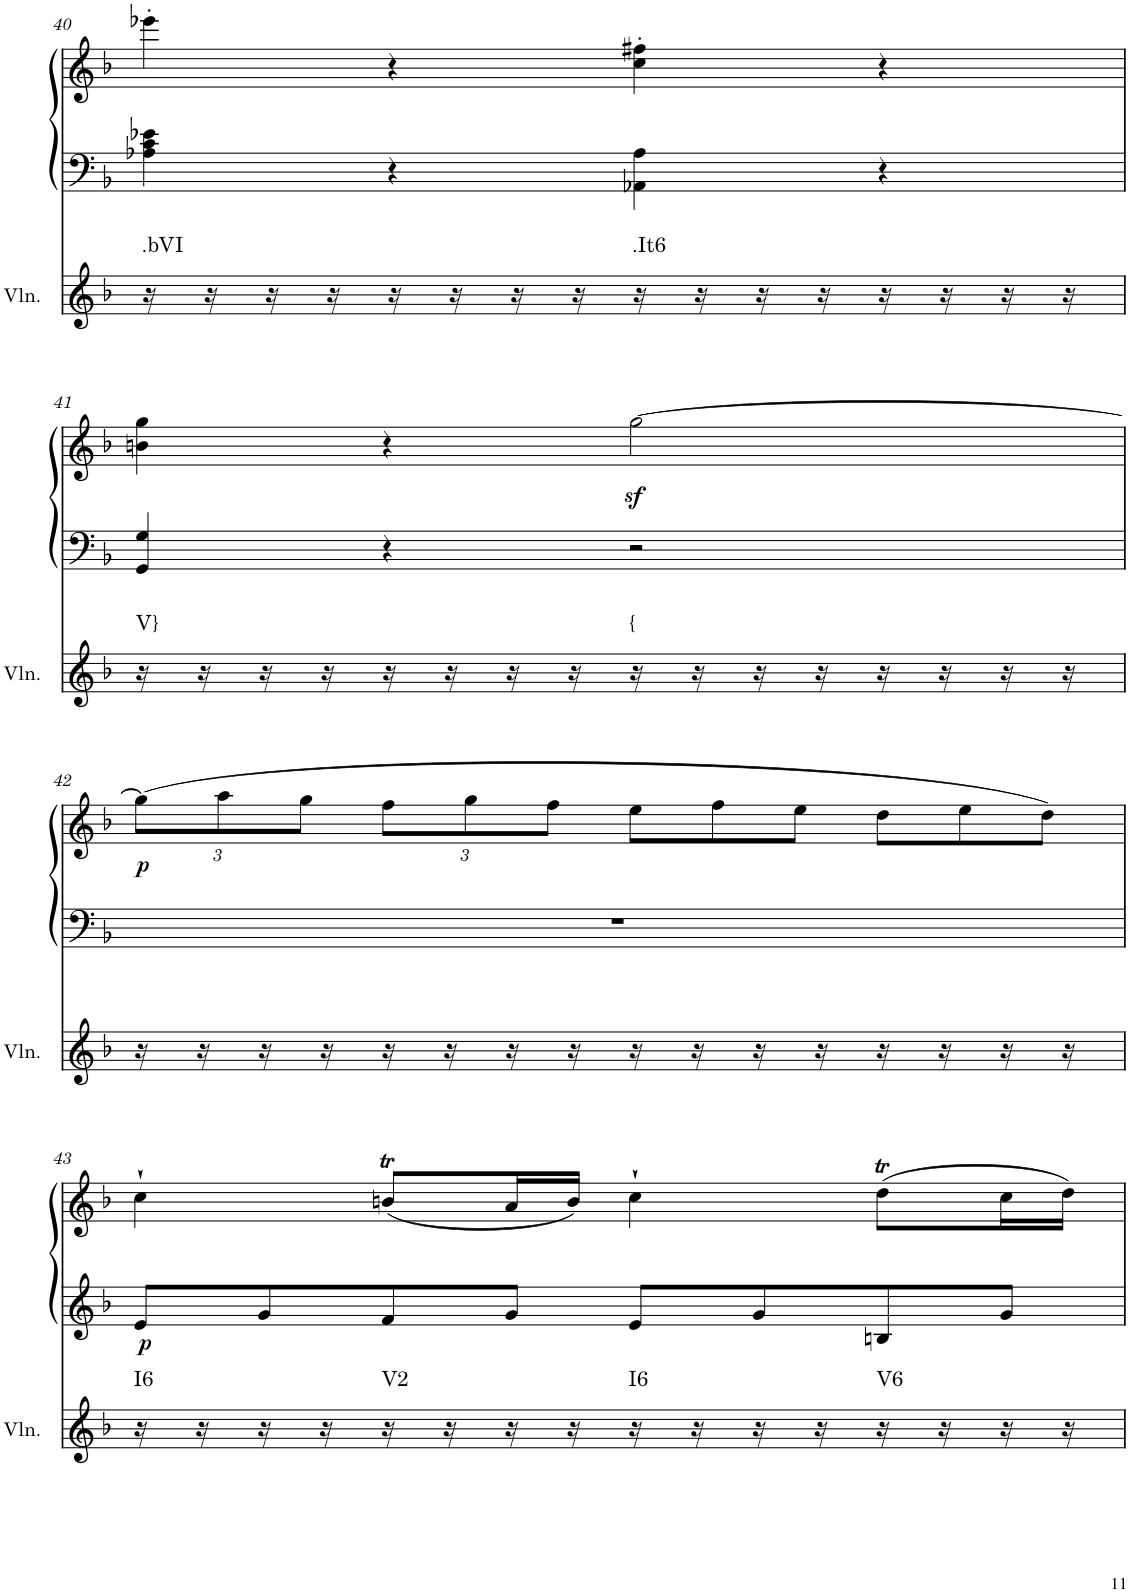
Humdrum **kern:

**kern	**harte	**kern	**kern	**dynam
*part2	*part2	*part1	*part1	*part1
*staff3	*	*staff2	*staff1	*staff1/2
*I"Violin	*	*I"unbenannt2	*	*
*I'Vln.	*	*	*	*
!!LO:PB:g=z
*clefG2	*	*clefG2	*clefG2	*
*k[b-]	*	*k[b-]	*k[b-]	*
*M2/2	*	*M2/2	*M2/2	*
=40	=40	=40	=40	=40
!	!LO:H:kt=.bVI	!	!	!
16r	N	4A-X\ 4c\ 4e-X\	4eee-X'\	.
16r	.	.	.	.
16r	.	.	.	.
16r	.	.	.	.
16r	.	4r	4r	.
16r	.	.	.	.
16r	.	.	.	.
16r	.	.	.	.
!	!LO:H:kt=.It6	!	!	!
16r	N	4AA-X\ 4A-\	4cc\' 4ff#X\'	.
16r	.	.	.	.
16r	.	.	.	.
16r	.	.	.	.
16r	.	4r	4r	.
16r	.	.	.	.
16r	.	.	.	.
16r	.	.	.	.
!!LO:LB:g=z
=41	=41	=41	=41	=41
!	!LO:H:kt=V}	!	!	!
16r	N	4GG/ 4G/	4bn\ 4gg\	.
16r	.	.	.	.
16r	.	.	.	.
16r	.	.	.	.
16r	.	4r	4r	.
16r	.	.	.	.
16r	.	.	.	.
16r	.	.	.	.
!	!LO:H:kt={	!	!	!
16r	N	2r	[2ggz<\	.
16r	.	.	.	.
16r	.	.	.	.
16r	.	.	.	.
16r	.	.	.	.
16r	.	.	.	.
16r	.	.	.	.
16r	.	.	.	.
!!LO:LB:g=z
=42	=42	=42	=42	=42
*	*	*	*Xbrackettup	*
!	!	!	!	!LO:DY:b
16r	.	1r	(12gg\L]	p
16r	.	.	.	.
.	.	.	12aa\	.
16r	.	.	.	.
.	.	.	12gg\J	.
16r	.	.	.	.
16r	.	.	12ff\L	.
16r	.	.	.	.
.	.	.	12gg\	.
16r	.	.	.	.
.	.	.	12ff\J	.
16r	.	.	.	.
*	*	*	*Xtuplet	*
16r	.	.	12ee\L	.
16r	.	.	.	.
.	.	.	12ff\	.
16r	.	.	.	.
.	.	.	12ee\J	.
16r	.	.	.	.
16r	.	.	12dd\L	.
16r	.	.	.	.
.	.	.	12ee\	.
16r	.	.	.	.
.	.	.	12dd\J)	.
16r	.	.	.	.
!!LO:LB:g=z
=43	=43	=43	=43	=43
!	!LO:H:kt=I6	!	!	!LO:DY:b=2
16r	N	8e/L	4cc`\	p
16r	.	.	.	.
16r	.	8g/	.	.
16r	.	.	.	.
!	!LO:H:kt=V2	!	!	!
16r	N	8f/	(8bnt/L	.
16r	.	.	.	.
16r	.	8g/J	16a/L	.
16r	.	.	16b/JJ)	.
!	!LO:H:kt=I6	!	!	!
16r	N	8e/L	4cc`\	.
16r	.	.	.	.
16r	.	8g/	.	.
16r	.	.	.	.
!	!LO:H:kt=V6	!	!	!
16r	N	8Bn/	(8ddT\L	.
16r	.	.	.	.
16r	.	8g/J	16cc\L	.
16r	.	.	16dd\JJ)	.
=	=	=	=	=
*-	*-	*-	*-	*-
